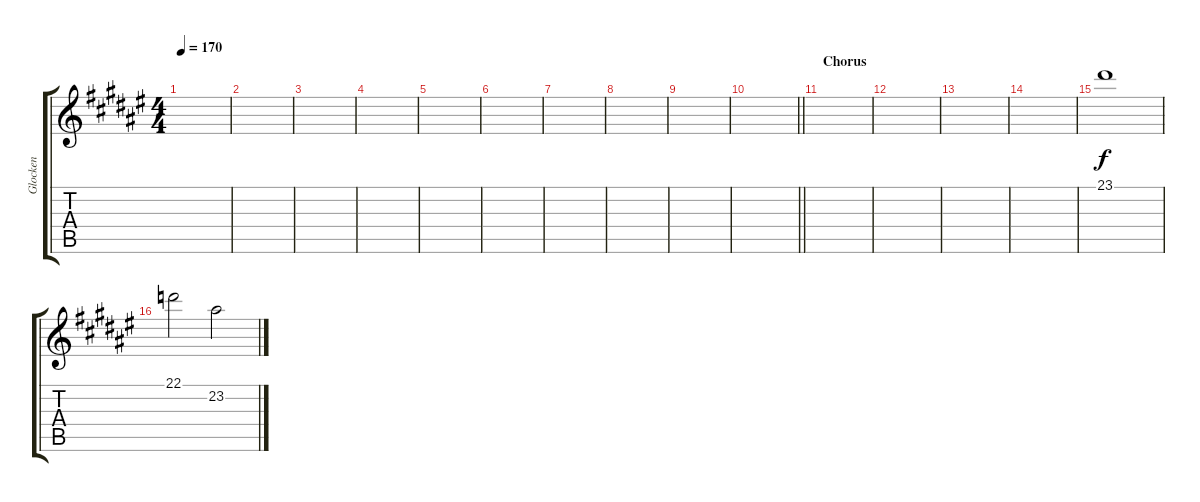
\track ("Glocken" "Glocken") {instrument glockenspiel}
\staff {score tabs}
\tuning (E4 B3 G3 D3 A2 E2) {hide}
\ts (4 4)
\tempo 170
\clef g2
\ks f#
|
|
|
|
|
|
|
|
|
\barLineRight lightlight
|
\section ("" "Chorus")
|
|
|
|
23.1.1 |
22.1.2 23.2.2
